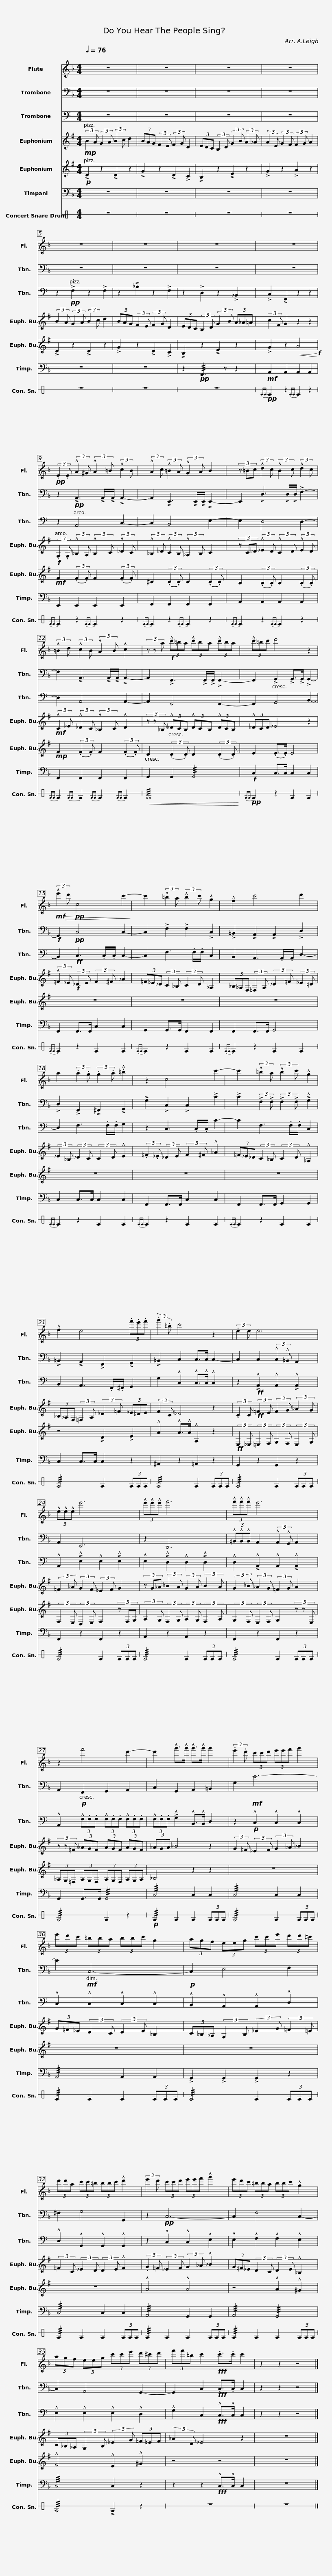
X:1
%%score 1 2 3 4 5 6 7
L:1/8
Q:1/4=76
M:4/4
I:linebreak $
K:F
V:1 treble
V:2 bass
V:3 bass
V:4 treble transpose=-14
V:5 treble transpose=-14
V:6 bass
V:7 perc stafflines=1
K:none
V:1
 z8 | z8 | z8 |$ z8 | z8 | %5
 z8 | z8 |$ z8 |!pp! (3:2:2.E2 .E (3:2:2!^!A2 ^G (3:2:2!^!A2 =B (3:2:2!^!c2 B | (3:2:2!^!A2 c (3:2:2!^!=B2 A (3:2:2!^!G2 A B2 |$ %10
 (3z =Bc (3:2:2!^!d2 c (3:2:2!^!B2 c (3:2:2!^!d2 c | (3:2:2!^!=B2 d (3:2:2!^!c2 B (3:2:2!^!A2 B !^!c2 |$ (3z z a!f! (3!^!c'=ba (3!^!c'ba (3!^!c'ba | (3!^!c'=bc' d'4 z2 |$!mf!!>(! (3:2:2!^!e'2 d'!pp! c4 c'2-!>)! | %15
 c'2 (3:2:2!^!=b2 a (3:2:2!^!b2 c' !^!g2 |$ !^!f2 c'4 d'2 | a2 (3:2:2.a2 .g (3:2:2.g2 .a .!^!=b2 |$ z2 c4 c'2- | c'2 (3:2:2!^!=b2 a (3:2:2!^!b2 c' !^!g2 |$ %20
 !^!f2 e4 (3.f'.e'.f' | (3:2:2.g'2 .=b c'4 z2 |$ (3:2:2.e2 e e6 | (3!^!e!^!e!^!e e'6 |$ (3!^!e'!^!e'!^!e' f'6 | %25
 (3!^!f'!^!f'!^!f' e'6 |$ z2 f'4 d'2- | d'2 !^!g'>!^!g' !^!g'>!^!g' g'2 |$ (3:2:2.e'2 .d' (3c'c'd' (3e'e'f' g'2 | (3e'd'c' (3=bba (3bbc' g2 |$ %30
 (3agf (3eeg (3c'c'e' (3d'd'^c' | (3d'd'a (3c'c'=b (3bbc' !^!d'2 |$ (3:2:2e'2 d' (3c'c'd' (3e'e'f' !^!g'2 | (3e'd'c' (3=bba (3bbc' !^!g2 |$ (3agf (3eeg (3c'c'e' (3d'^c'd' | %35
 (3f'f'=b c'2!fff! .c'>.c' c'2 | z2 z2 z4 |] %37
V:2
 z8 | z8 | z8 |$ z8 | z8 | %5
 z8 | z8 |$ z8 | z2!pp! !>!A,,3 !>!A,,/!>!A,,/ !>!A,,2- | A,,2 !>!E,,3 !>!E,,/!>!E,,/ !>!E,,2- |$ %10
 E,,2 !>!D,3 !>!D,/!>!D,/ !>!F,2- | F,2 !>!A,,3 !>!A,,/!>!A,,/ !>!A,,2- |$ A,,2 !>!F,,3 !>!F,,/!>!F,,/ !>!F,,2- | F,,2 !>!G,,2 !>!G,,>!>!G,, !>!G,,2- |$!f! G,,2!pp! C,4 C,2- | %15
 C,2 !>!F,2 !>!F,2 !>!C,2 |$ !>!=B,,2 !>!A,,2 !>!A,,2 !>!D,2 | !>!D,2 !>!F,,2 !>!^F,,2 !>!G,,2 |$ !>!G,2 !>!C,2 !>!C,2 !>!C2 | !>!C2 (3:2:2!>!F,2 !>!F, (3:2:2!>!F,2 !>!F, !>!!^!G,2 |$ %20
 !>!=B,,2 !>!A,,2 !>!F,,2 !>!G,,2 | !>!=B,,2 C,2 C,>C, C,2- |$ C,2 C,2 (3:2:2!^!C,2 !^!=B,, A,,2 | A,,2 E,,6 |$ z2 D,,6 | %25
 (3!^!=B,,!^!B,,!^!B,, A,,2 (3:2:2!^!A,,2 !^!G,, A,,2 |$ A,,2!p! F,,2 G,,2 A,,2 | C,2 G,,2 A,,2 =B,,2 |$ G,2!mf! E6- | E2!mf! C,6- |$ %30
!p! C,2 E,4 F,2 | ^F,2 G,4 G,,2 |$ z2!pp! C,6- | C,2 F,4 C,2- |$ C,2 A,,4 G,,2- | %35
 G,,2 C,2!fff! .C,>.C, C,2 | z2 z2 z4 |] %37
V:3
[K:C] z8 | z8 | z8 |$ z8 | z2!pp! !>!F,2 z2 !>!F,2 | %5
 z2 !>!_B,2 z2 !>!F,2 | z2 !>!D,2 z2 !>!_B,,2 |$ !>!C,2 !>!F,,2 z2 z2 | z2 A,,4 C,2- | C,2 B,,4 E,2- |$ %10
 E,2 D,4 D,2- | D,2 A,,4 A,,2- |$ A,,2 F,,4 F,,2- | F,,2 G,,4 B,,2- |$ B,,2!ff! C,3 .C,/.C,/ C,2- | %15
 C,2 F,3 .F,/.F,/ C,2 |$ B,,2 A,,3 .A,,/.A,,/ D,2- | D,2 F,3 .F,/.F,/ G,2 |$ z2 C,3 .C,/.C,/ C2- | C2 F,3 .F,/.F,/ C,2 |$ %20
 B,,2 A,,3 .F,,/.^F,,/ G,,2 | G,2 !^!C,2 !^!C,>!^!C, !^!C,2 |$ z2!ff! !>!!^!A,,2 !^!A,,2 !>!!^!A,,2 | !^!A,,2 !>!!^!E,2 !^!E,2 !>!!^!E,2 |$ !^!E,2 !>!!^!D,2 !^!D,2 !>!!^!D,2 | %25
 !^!D,2 !>!!^!A,,2 !^!A,,2 !>!!^!A,,2 |$ !^!A,,2 (3!^!F,.F,.F, (3!^!F,.F,.F, (3!^!F,.F,.F, | (3!^!F,.F,.F, !>!!^!G,2 !^!B,,>!^!B,, D,2 |$ z2!p! !^!C,2 !^!C,2 !^!C,2 | !^!C,2 !^!C,2 !^!C,2 !^!C,2 |$ %30
 !^!B,,2 !^!A,,2 !^!A,,2 !^!D,2 | !^!D,2 !^!G,,2 !^!G,,2 !^!G,,2 |$ z2 !^!C,2 !^!C,2 !^!E,2 | !^!E,2 !^!F,2 !^!F,2 !^!E,2 |$ !^!E,2 !^!E,2 !^!E,2 !^!D,2 | %35
 !^!G,2 C,2!fff! !^!C,>!^!C, C,2 | z2 z2 z4 |] %37
V:4
[K:G]!mp! (3:2:2B2 A (3:2:2G2 A (3:2:2B2 c d2 | (3BAG (3:2:2F2 E (3:2:2F2 G D2 | (3EDC (3:2:2B,2 D (3:2:2G2 B (3:2:2A2 _A |$ (3:2:2A2 E (3:2:2G2 F (3:2:2F2 G A2 | (3:2:2B2 A (3:2:2G2 A (3:2:2B2 c d2 | %5
 (3BAG (3:2:2F2 E (3:2:2F2 G D2 | (3EDC (3:2:2B,2 D (3:2:2G2 B (3A_A=A |$ (3:2:2c2 F G2 z2 z2 |!f! (3:2:2.G,2 .G, (3:2:2!^!_B,2 A, (3:2:2!^!B,2 C (3:2:2!^!_D2 C | (3:2:2!^!_B,2 _D (3:2:2!^!C2 B, (3:2:2!^!_A,2 B, C2 |$ %10
 (3z C_D (3:2:2!^!_E2 D (3:2:2!^!C2 D (3:2:2!^!E2 D |!mf! (3:2:2!^!C2 _E (3:2:2!^!_D2 C (3:2:2!^!_B,2 C !^!D2 |$ (3z z _B, (3!^!_DCB, (3!^!DCB, (3!^!DCB, | (3!^!_DCD _E4 z2 |$ (3:2:2!^!=F2 _E!f! (3:2:2_D2 E (3:2:2F2 ^F _A2 | %15
 (3=F_E_D (3:2:2C2 _B, (3:2:2C2 D _A,2 |$ (3_B,_A,F, (3:2:2=F,2 A, (3:2:2_D2 =F (3:2:2_E2 =D | (3:2:2_E2 _B, (3:2:2_D2 C (3:2:2C2 D !^!E2 |$ (3:2:2.=F2 ._E (3:2:2_D2 E (3:2:2F2 ^F !^!_A2 | (3=F_E_D (3:2:2C2 _B, (3:2:2C2 D !^!_A,2 |$ %20
 (3_B,_A,F, (3:2:2=F,2 A, (3:2:2_D2 =F (3_E=DE | (3:2:2F2 C _D4 z2 |$ (3:2:2.C2 C!ff! (3:2:2=F2 E (3:2:2F2 G (3:2:2_A2 G | (3:2:2=F2 _A (3:2:2G2 F (3:2:2_E2 F G2 |$ (3z G_A (3:2:2_B2 A (3:2:2G2 A (3:2:2B2 A | %25
 (3:2:2G2 _B (3:2:2_A2 G (3:2:2=F2 G A2 |$ (3z z =F (3_AGF (3AGF (3AGF | (3_AGA _B4 z2 |$ (3:2:2G2 =F (3:2:2_E2 F (3:2:2G2 _A _B2 | (3G=F_E (3:2:2D2 C (3:2:2D2 E _B,2 |$ %30
 (3C_B,_A, (3:2:2G,2 B, (3:2:2_E2 G (3:2:2=F2 =E | (3:2:2=F2 C (3:2:2_E2 D (3:2:2D2 E !^!F2 |$ (3:2:2.G2 =F (3:2:2_E2 F (3:2:2G2 _A !^!_B2 | (3G=F_E (3:2:2D2 C (3:2:2D2 E !^!_B,2 |$ (3C_B,_A, (3:2:2G,2 B, (3:2:2_E2 G (3=F=EF | %35
 (3:2:2_A2 D _E4 z2 | z8 |] %37
V:5
[K:G]!p! !>!D2 z2 !>!D2 z2 | !>!G2 z2 !>!D2 !>!C2 | !>!B,2 z2 !>!E2 z2 |$ !>!G2 z2 !>!A2 z2 | !>!D2 z2 !>!D2 z2 | %5
 !>!G2 z2 !>!D2 !>!C2 | !>!B,2 z2 !>!E2 z2 |$ !>!G2 z2!<(! A4!<)!!f! |!mf! F2 (3:2:2(.F2 .F) F2 (3:2:2(.F2 .F) | ^C2 (3:2:2(.C2 .C) C2 (3:2:2(.C2 .C) |$ %10
 B,2 (3:2:2(.B,2 .B,) B,2 (3:2:2(.B,2 .B,) |!mp! F2 (3:2:2(.F2 .F) F2 (3:2:2(.F2 .F) |$ D2 (3:2:2(.D2 .D) D2 (3:2:2(.D2 .D) | E2 (.E>.E) E4 |$ z8 | %15
 z8 |$ z8 | z8 |$ z8 | z8 |$ %20
 z4 !>!D2 !>!E2 | !^!A2 !^!A>!^!A !^!A,2 z2 |$!ff! (3:2:2E,2 _E, (3:2:2=E,2 F, (3:2:2G,2 F, (3:2:2E,2 G, | (3:2:2F,2 E, (3:2:2D,2 E, F,2 (3z F,G, |$ (3:2:2A,2 G, (3:2:2F,2 G, (3:2:2A,2 G, (3:2:2F,2 A, | %25
 (3:2:2G,2 F, (3:2:2E,2 F, G,2 (3z z E, |$ (3_A,G,=F, (3A,G,F, (3A,G,F, (3A,G,A, | _B,4 z2 z2 |$ z8 | z8 |$ %30
 z8 | z8 |$ !^!A4 !^!A4 | z4 !^!A2 !^!^G2 |$ !^!F4 !^!E2 !^!^G2 | %35
 z4 z4 | z8 |] %37
V:6
 z8 | z8 | z8 |$ z8 | z8 | %5
 z8 | z2!pp! !///!F,,3 z z2 |$!mf! A,,2 A,,2 A,,2 A,,2 | E,,2 E,,2 E,,2 E,,2 | F,,2 F,,2 F,,2 F,,2 |$ %10
 A,,2 A,,2 A,,2 A,,2 | F,,2 F,,2 F,,2 F,,2 |$ G,,2 G,,2 !///!G,,4 |!f! C,2 C,>C, C,2 C,2 |$ F,,2 F,,>F,, C,2 C,2 | %15
 G,,2 G,,>G,, F,,2 F,,2 |$ F,,2 F,,>F,, G,,4 | C,2 C,>C, C,2 C,2 |$ F,,2 F,,>F,, C,2 C,2 | F,,2 F,,>F,, G,,2 G,,2 |$ %20
 C,2 C,>C, C,2 z2 | ^A,,2 z2 =A,,2 z2 |$ G,,2 z2 G,,2 z2 | F,,2 z2 F,,2 z2 |$ A,,2 z2 A,,2 z2 | %25
 F,,2 z2 F,,2 z2 |$ G,,2 G,,>G,, !///!G,,4 | !///!C,4 C,2 C,2 |$ !///!C,4 C,2 C,2 | !///!A,,4 A,,2 A,,2 |$ %30
 !>!G,,2 !>!G,,2 !>!G,,2 z2 | !///!C,4 C,2 C,2 |$ !///!A,,4 G,,2 G,,2 | !///!A,,4 !///!G,,4 |$ !///!C,4 C,2 z2 | %35
 z2 z2!fff! !^!C,>!^!C, C,2 | z8 |] %37
V:7
[K:C] z8 | z8 | z8 |$ z8 | z8 | %5
 z8 | z8 |$!pp!{EE} E2 z2{EE} E2 z2 |{EE} E2 z2{EE} E2 z2 |{EE} E2 z2{EE} E2 z2 |$ %10
{EE} E2 z2{EE} E2 z2 |{EE} E2{EE} E2{EE} E2{EE} E2 |$!<(! !///!E8!<)! |!pp!{EE} E2 z2 E2 E2 |${EE} E2 z2 E2 E2 | %15
{EE} E2 z2 E2 E2 |${EE} E2 z2 E2 E2 |{EE} E2 z2 E2 E2 |${EE} E2 z2 E2 E2 |{EE} E2 z2 E2 E2 |$ %20
 !///!E4 E2 (3EEE | !///!E4 E2 (3EEE |$ !///!E4 E2 (3EEE | !///!E4 E2 (3EEE |$ !///!E4 E2 (3EEE | %25
 !///!E4 E2 (3EEE |$ !///!E4 E2 z2 |!p! !///!E2 E2 E2 (3EEE |$ !///!E4 E2 (3EEE | !///!E2 E2 E2 (3EEE |$ %30
 !///!E4 E2 (3EEE | !///!E2 E2 E2 (3EEE |$ !///!E2 E2 E2 (3EEE | !///!E2 E2 E2 (3EEE |$ !///!E4 !>!E2 z2 | %35
 z8 | z8 |] %37
